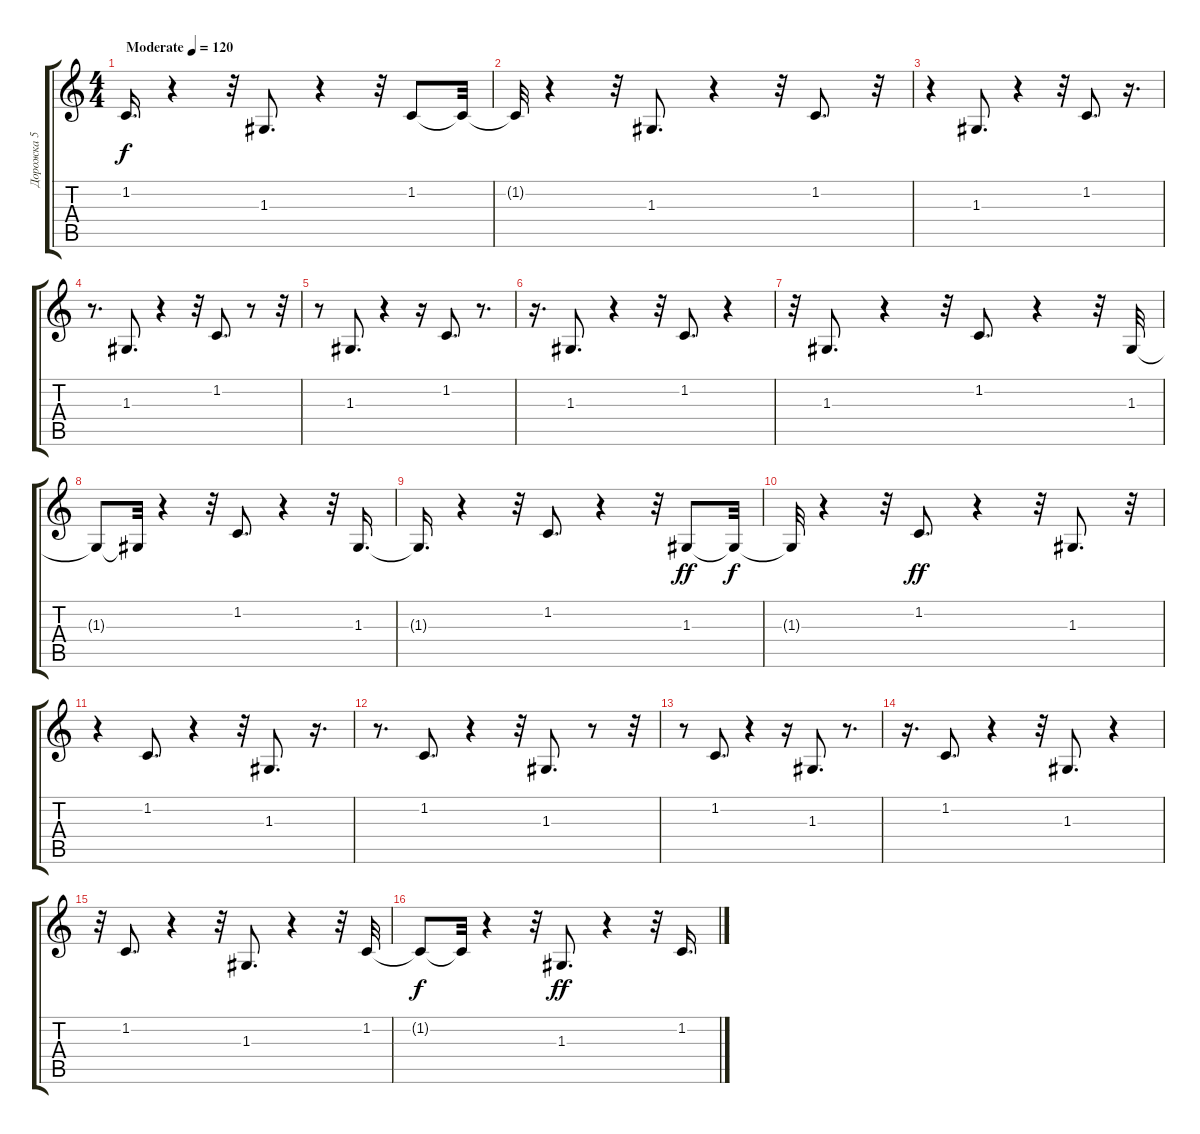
\track ("Дорожка 5" "Дорожка 5") {instrument agogo}
\staff {score tabs}
\tuning (E4 B3 G3 D3 A2 E2) {hide}
\ts (4 4)
\tempo (120 "Moderate")
\clef g2
\ks c
1.2.16{d dy f instrument agogo} r.4 r.32 1.3.8{d} r.4 r.32 1.2.8 1.2{t}.32 |
1.2{t}.32 r.4 r.32 1.3.8{d} r.4 r.32 1.2.8{d} r.32 |
r.4 1.3.8{d} r.4 r.32 1.2.8{d} r.16{d} |
r.8{d} 1.3.8{d} r.4 r.32 1.2.8{d} r.8 r.32 |
r.8 1.3.8{d} r.4 r.16 1.2.8{d} r.8{d} |
r.16{d} 1.3.8{d} r.4 r.32 1.2.8{d} r.4 |
r.32 1.3.8{d} r.4 r.32 1.2.8{d} r.4 r.32 1.3.32 |
1.3{t}.8 1.3{t}.32 r.4 r.32 1.2.8{d} r.4 r.32 1.3.16{d} |
1.3{t}.16{d} r.4 r.32 1.2.8{d} r.4 r.32 1.3.8{dy ff} 1.3{t}.32{dy f} |
1.3{t}.32 r.4 r.32 1.2.8{d dy ff} r.4 r.32 1.3.8{d} r.32 |
r.4 1.2.8{d} r.4 r.32 1.3.8{d} r.16{d} |
r.8{d} 1.2.8{d} r.4 r.32 1.3.8{d} r.8 r.32 |
r.8 1.2.8{d} r.4 r.16 1.3.8{d} r.8{d} |
r.16{d} 1.2.8{d} r.4 r.32 1.3.8{d} r.4 |
r.32 1.2.8{d} r.4 r.32 1.3.8{d} r.4 r.32 1.2.32 |
1.2{t}.8{dy f} 1.2{t}.32 r.4 r.32 1.3.8{d dy ff} r.4 r.32 1.2.16{d}
